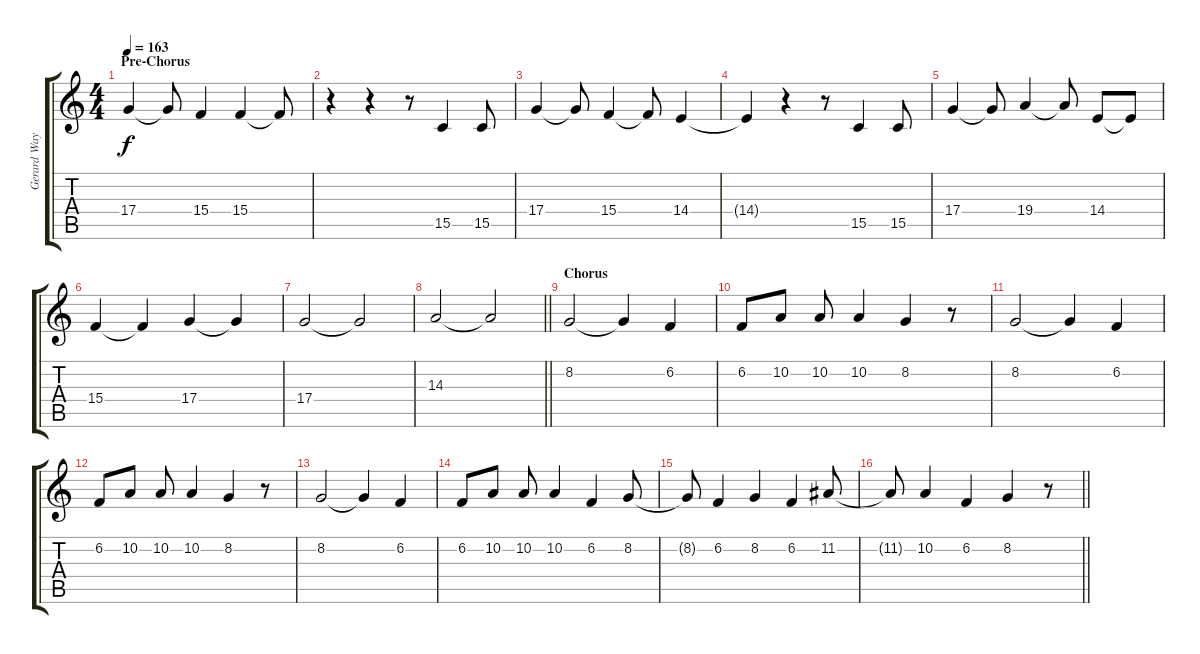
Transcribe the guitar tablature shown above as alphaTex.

\track ("Gerard Way (Vocals)" "Gerard Way") {instrument altosax}
\staff {score tabs}
\tuning (E4 B3 G3 D3 A2 E2) {hide}
\ts (4 4)
\section ("" "Pre-Chorus")
\tempo 163
\clef g2
\ks c
17.4.4{dy f} 17.4{t}.8 15.4.4 15.4.4 15.4{t}.8 |
r.4 r.4 r.8 15.5.4 15.5.8 |
17.4.4 17.4{t}.8 15.4.4 15.4{t}.8 14.4.4 |
14.4{t}.4 r.4 r.8 15.5.4 15.5.8 |
17.4.4 17.4{t}.8 19.4.4 19.4{t}.8 14.4.8 14.4{t}.8 |
15.4.4 15.4{t}.4 17.4.4 17.4{t}.4 |
17.4.2 17.4{t}.2 |
\barLineRight lightlight
14.3.2 14.3{t}.2 |
\section ("" "Chorus")
8.2.2 8.2{t}.4 6.2.4 |
6.2.8 10.2.8 10.2.8 10.2.4 8.2.4 r.8 |
8.2.2 8.2{t}.4 6.2.4 |
6.2.8 10.2.8 10.2.8 10.2.4 8.2.4 r.8 |
8.2.2 8.2{t}.4 6.2.4 |
6.2.8 10.2.8 10.2.8 10.2.4 6.2.4 8.2.8 |
8.2{t}.8 6.2.4 8.2.4 6.2.4 11.2.8 |
\barLineRight lightlight
11.2{t}.8 10.2.4 6.2.4 8.2.4 r.8
